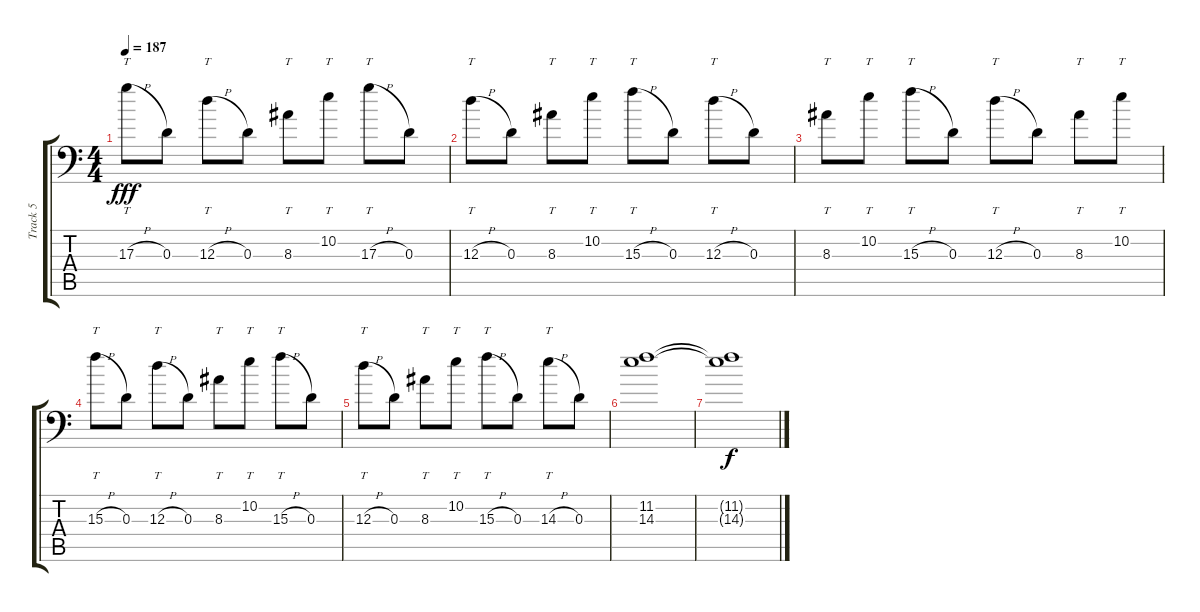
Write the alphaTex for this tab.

\track ("Track 5" "Track 5") {instrument overdrivenguitar}
\staff {score tabs}
\tuning (B3 Gb3 D3 A2 E2 A1) {hide}
\ts (4 4)
\tempo 187
\clef f4
\ks c
17.3{h}.8{tt dy fff} 0.3.8 12.3{h}.8{tt} 0.3.8 8.3.8{tt} 10.2.8{tt} 17.3{h}.8{tt} 0.3.8 |
12.3{h}.8{tt} 0.3.8 8.3.8{tt} 10.2.8{tt} 15.3{h}.8{tt} 0.3.8 12.3{h}.8{tt} 0.3.8 |
8.3.8{tt} 10.2.8{tt} 15.3{h}.8{tt} 0.3.8 12.3{h}.8{tt} 0.3.8 8.3.8{tt} 10.2.8{tt} |
15.3{h}.8{tt} 0.3.8 12.3{h}.8{tt} 0.3.8 8.3.8{tt} 10.2.8{tt} 15.3{h}.8{tt} 0.3.8 |
12.3{h}.8{tt} 0.3.8 8.3.8{tt} 10.2.8{tt} 15.3{h}.8{tt} 0.3.8 14.3{h}.8{tt} 0.3.8 |
(11.2 14.3).1 |
(11.2{t} 14.3{t}).1{dy f}
